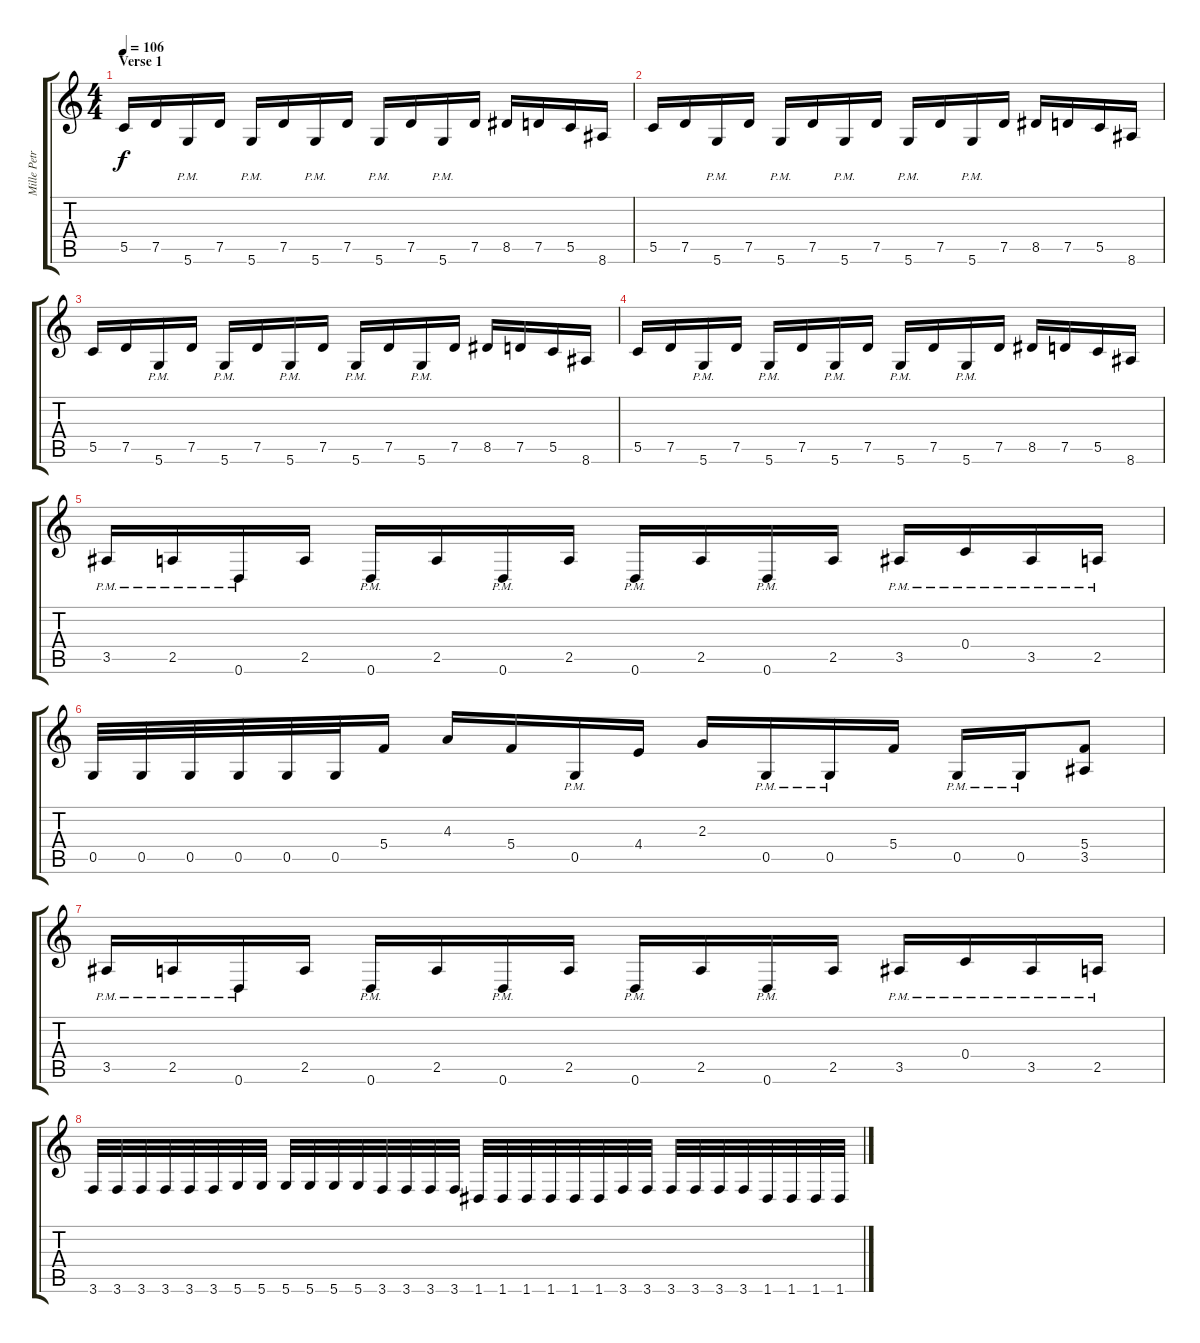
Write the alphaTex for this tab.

\track ("Mille Petrozza" "Mille Petr") {instrument distortionguitar}
\staff {score tabs}
\tuning (D4 A3 F3 C3 G2 D2) {hide}
\ts (4 4)
\section ("" "Verse 1")
\tempo 106
\clef g2
\ks c
5.5.16{dy f} 7.5.16 5.6{pm}.16 7.5.16 5.6{pm}.16 7.5.16 5.6{pm}.16 7.5.16 5.6{pm}.16 7.5.16 5.6{pm}.16 7.5.16 8.5.16 7.5.16 5.5.16 8.6.16 |
5.5.16 7.5.16 5.6{pm}.16 7.5.16 5.6{pm}.16 7.5.16 5.6{pm}.16 7.5.16 5.6{pm}.16 7.5.16 5.6{pm}.16 7.5.16 8.5.16 7.5.16 5.5.16 8.6.16 |
5.5.16 7.5.16 5.6{pm}.16 7.5.16 5.6{pm}.16 7.5.16 5.6{pm}.16 7.5.16 5.6{pm}.16 7.5.16 5.6{pm}.16 7.5.16 8.5.16 7.5.16 5.5.16 8.6.16 |
5.5.16 7.5.16 5.6{pm}.16 7.5.16 5.6{pm}.16 7.5.16 5.6{pm}.16 7.5.16 5.6{pm}.16 7.5.16 5.6{pm}.16 7.5.16 8.5.16 7.5.16 5.5.16 8.6.16 |
3.5{pm}.16 2.5{pm}.16 0.6{pm}.16 2.5.16 0.6{pm}.16 2.5.16 0.6{pm}.16 2.5.16 0.6{pm}.16 2.5.16 0.6{pm}.16 2.5.16 3.5{pm}.16 0.4{pm}.16 3.5{pm}.16 2.5{pm}.16 |
0.5.32 0.5.32 0.5.32 0.5.32 0.5.32 0.5.32 5.4.16 4.3.16 5.4.16 0.5{pm}.16 4.4.16 2.3.16 0.5{pm}.16 0.5{pm}.16 5.4.16 0.5{pm}.16 0.5{pm}.16 (5.4 3.5).8 |
3.5{pm}.16 2.5{pm}.16 0.6{pm}.16 2.5.16 0.6{pm}.16 2.5.16 0.6{pm}.16 2.5.16 0.6{pm}.16 2.5.16 0.6{pm}.16 2.5.16 3.5{pm}.16 0.4{pm}.16 3.5{pm}.16 2.5{pm}.16 |
3.6.32 3.6.32 3.6.32 3.6.32 3.6.32 3.6.32 5.6.32 5.6.32 5.6.32 5.6.32 5.6.32 5.6.32 3.6.32 3.6.32 3.6.32 3.6.32 1.6.32 1.6.32 1.6.32 1.6.32 1.6.32 1.6.32 3.6.32 3.6.32 3.6.32 3.6.32 3.6.32 3.6.32 1.6.32 1.6.32 1.6.32 1.6.32
